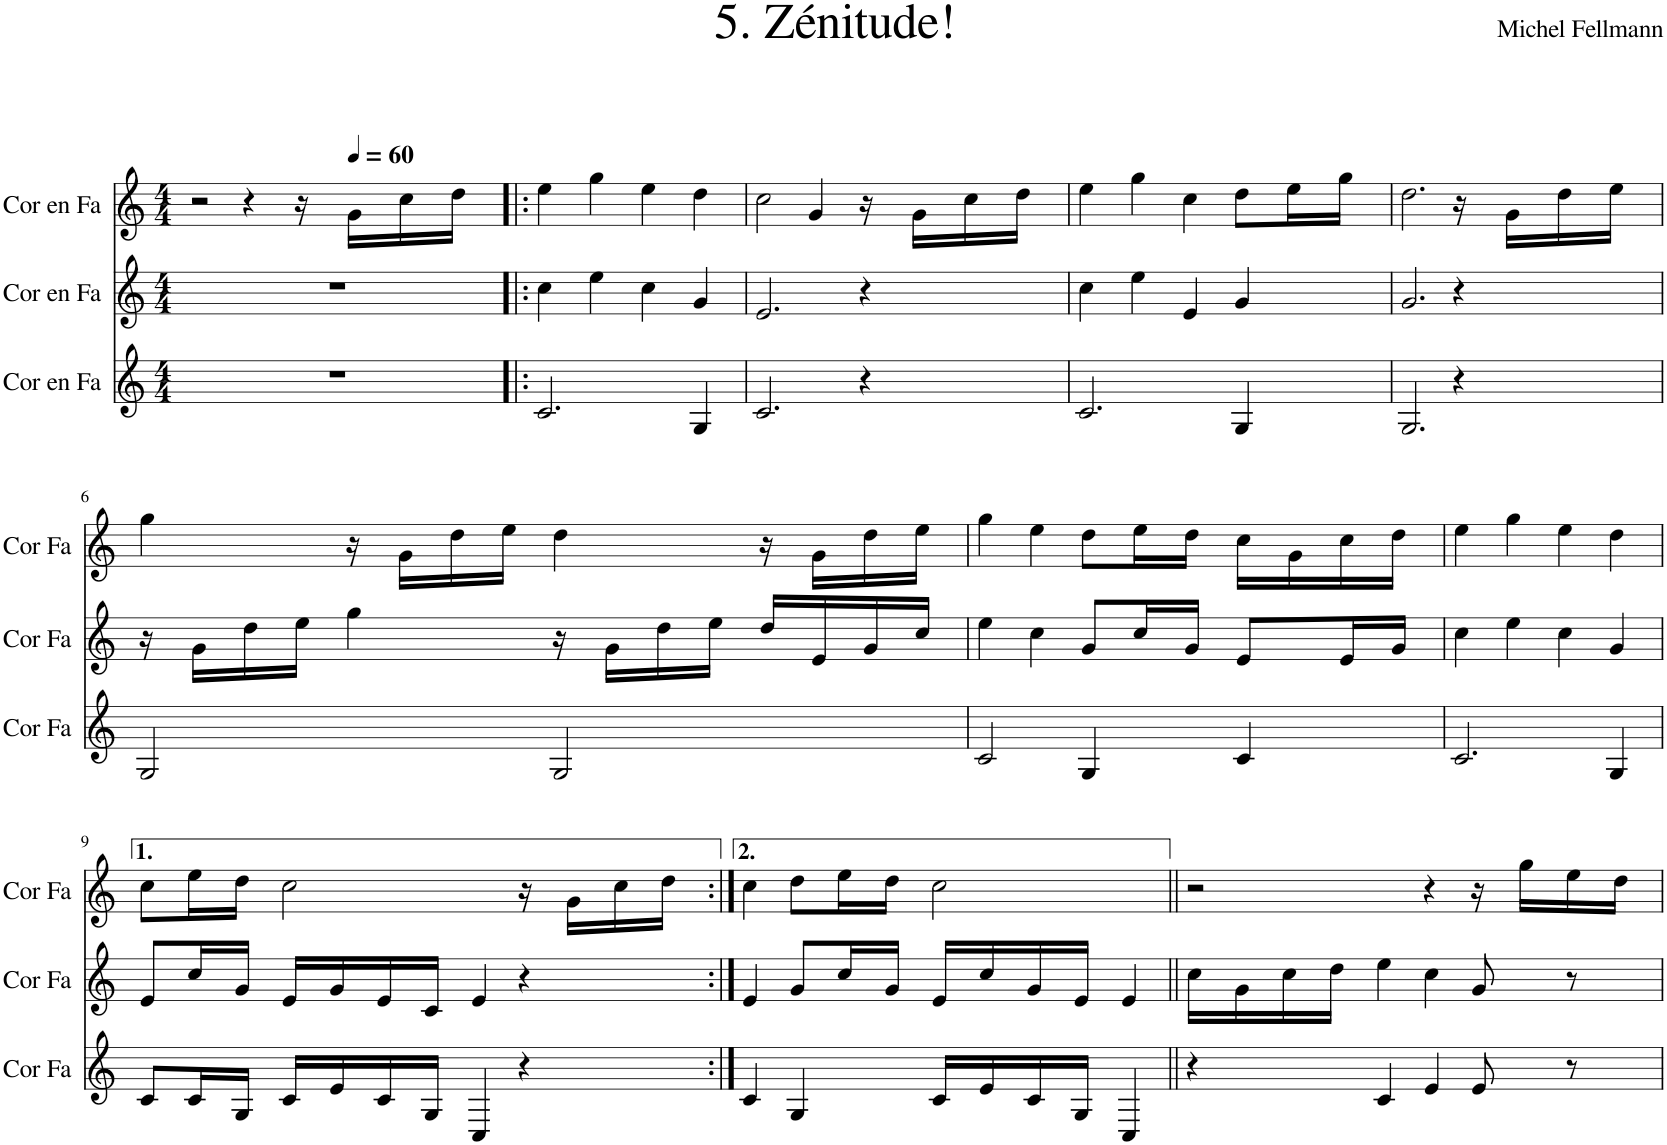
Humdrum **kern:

**kern	**kern	**kern
*part3	*part2	*part1
*staff3	*staff2	*staff1
*I"Cor en Fa	*I"Cor en Fa	*I"Cor en Fa
*I'Cor Fa	*I'Cor Fa	*I'Cor Fa
*clefG2	*clefG2	*clefG2
*Trd4c7	*Trd4c7	*Trd4c7
*k[]	*k[]	*k[]
*M4/4	*M4/4	*M4/4
=1	=1	=1
1r	1r	2r
.	.	4r
.	.	16r
*	*	*MM60
.	.	16g\LL
.	.	16cc\
.	.	16dd\JJ
=2!|:	=2!|:	=2!|:
2.c/	4cc\	4ee\
.	4ee\	4gg\
.	4cc\	4ee\
4G/	4g/	4dd\
=3	=3	=3
2.c/	2.e/	2cc\
.	.	4g/
4r	4r	16r
.	.	16g\LL
.	.	16cc\
.	.	16dd\JJ
=4	=4	=4
2.c/	4cc\	4ee\
.	4ee\	4gg\
.	4e/	4cc\
4G/	4g/	8dd\L
.	.	16ee\L
.	.	16gg\JJ
=5	=5	=5
2.G/	2.g/	2.dd\
4r	4r	16r
.	.	16g\LL
.	.	16dd\
.	.	16ee\JJ
!!LO:LB:g=z
=6	=6	=6
2G/	16r	4gg\
.	16g\LL	.
.	16dd\	.
.	16ee\JJ	.
.	4gg\	16r
.	.	16g\LL
.	.	16dd\
.	.	16ee\JJ
2G/	16r	4dd\
.	16g\LL	.
.	16dd\	.
.	16ee\JJ	.
.	16dd/LL	16r
.	16e/	16g\LL
.	16g/	16dd\
.	16cc/JJ	16ee\JJ
=7	=7	=7
2c/	4ee\	4gg\
.	4cc\	4ee\
4G/	8g/L	8dd\L
.	16cc/L	16ee\L
.	16g/JJ	16dd\JJ
4c/	8e/L	16cc\LL
.	.	16g\
.	16e/L	16cc\
.	16g/JJ	16dd\JJ
=8	=8	=8
2.c/	4cc\	4ee\
.	4ee\	4gg\
.	4cc\	4ee\
4G/	4g/	4dd\
!!LO:LB:g=z
=9	=9	=9
8c/L	8e/L	8cc\L
16c/L	16cc/L	16ee\L
16G/JJ	16g/JJ	16dd\JJ
16c/LL	16e/LL	2cc\
16e/	16g/	.
16c/	16e/	.
16G/JJ	16c/JJ	.
4C/	4e/	.
4r	4r	16r
.	.	16g\LL
.	.	16cc\
.	.	16dd\JJ
=10:|!	=10:|!	=10:|!
4c/	4e/	4cc\
4G/	8g/L	8dd\L
.	16cc/L	16ee\L
.	16g/JJ	16dd\JJ
16c/LL	16e/LL	2cc\
16e/	16cc/	.
16c/	16g/	.
16G/JJ	16e/JJ	.
4C/	4e/	.
=11||	=11||	=11||
4r	16cc\LL	2r
.	16g\	.
.	16cc\	.
.	16dd\JJ	.
4c/	4ee\	.
4e/	4cc\	4r
8e/	8g/	16r
.	.	16gg\LL
8r	8r	16ee\
.	.	16dd\JJ
=	=	=
*-	*-	*-
